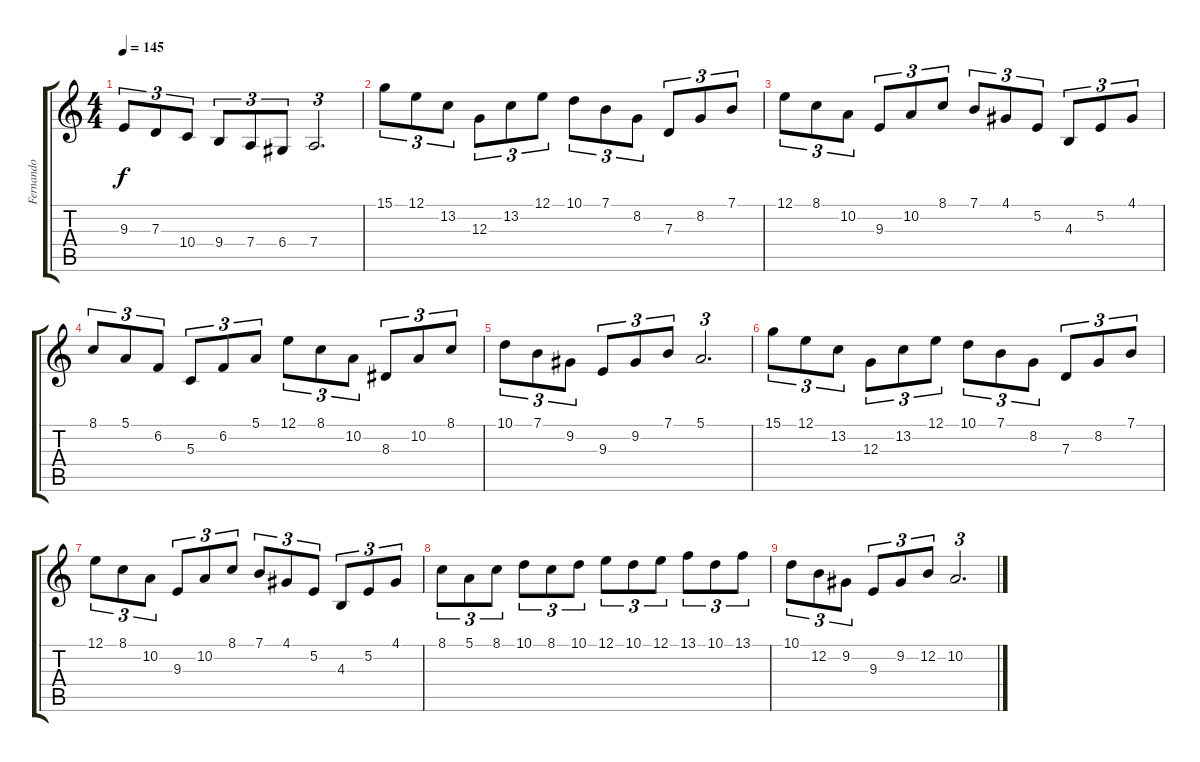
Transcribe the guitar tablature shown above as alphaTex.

\track ("Fernando" "Fernando") {instrument flute}
\staff {score tabs}
\tuning (E4 B3 G3 D3 A2 E2) {hide}
\ts (4 4)
\tempo 145
\clef g2
\ks c
9.3.8{tu (3 2) dy f} 7.3.8{tu (3 2)} 10.4.8{tu (3 2)} 9.4.8{tu (3 2)} 7.4.8{tu (3 2)} 6.4.8{tu (3 2)} 7.4.2{d tu (3 2)} |
15.1.8{tu (3 2)} 12.1.8{tu (3 2)} 13.2.8{tu (3 2)} 12.3.8{tu (3 2)} 13.2.8{tu (3 2)} 12.1.8{tu (3 2)} 10.1.8{tu (3 2)} 7.1.8{tu (3 2)} 8.2.8{tu (3 2)} 7.3.8{tu (3 2)} 8.2.8{tu (3 2)} 7.1.8{tu (3 2)} |
12.1.8{tu (3 2)} 8.1.8{tu (3 2)} 10.2.8{tu (3 2)} 9.3.8{tu (3 2)} 10.2.8{tu (3 2)} 8.1.8{tu (3 2)} 7.1.8{tu (3 2)} 4.1.8{tu (3 2)} 5.2.8{tu (3 2)} 4.3.8{tu (3 2)} 5.2.8{tu (3 2)} 4.1.8{tu (3 2)} |
8.1.8{tu (3 2)} 5.1.8{tu (3 2)} 6.2.8{tu (3 2)} 5.3.8{tu (3 2)} 6.2.8{tu (3 2)} 5.1.8{tu (3 2)} 12.1.8{tu (3 2)} 8.1.8{tu (3 2)} 10.2.8{tu (3 2)} 8.3.8{tu (3 2)} 10.2.8{tu (3 2)} 8.1.8{tu (3 2)} |
10.1.8{tu (3 2)} 7.1.8{tu (3 2)} 9.2.8{tu (3 2)} 9.3.8{tu (3 2)} 9.2.8{tu (3 2)} 7.1.8{tu (3 2)} 5.1.2{d tu (3 2)} |
15.1.8{tu (3 2)} 12.1.8{tu (3 2)} 13.2.8{tu (3 2)} 12.3.8{tu (3 2)} 13.2.8{tu (3 2)} 12.1.8{tu (3 2)} 10.1.8{tu (3 2)} 7.1.8{tu (3 2)} 8.2.8{tu (3 2)} 7.3.8{tu (3 2)} 8.2.8{tu (3 2)} 7.1.8{tu (3 2)} |
12.1.8{tu (3 2)} 8.1.8{tu (3 2)} 10.2.8{tu (3 2)} 9.3.8{tu (3 2)} 10.2.8{tu (3 2)} 8.1.8{tu (3 2)} 7.1.8{tu (3 2)} 4.1.8{tu (3 2)} 5.2.8{tu (3 2)} 4.3.8{tu (3 2)} 5.2.8{tu (3 2)} 4.1.8{tu (3 2)} |
8.1.8{tu (3 2)} 5.1.8{tu (3 2)} 8.1.8{tu (3 2)} 10.1.8{tu (3 2)} 8.1.8{tu (3 2)} 10.1.8{tu (3 2)} 12.1.8{tu (3 2)} 10.1.8{tu (3 2)} 12.1.8{tu (3 2)} 13.1.8{tu (3 2)} 10.1.8{tu (3 2)} 13.1.8{tu (3 2)} |
10.1.8{tu (3 2)} 12.2.8{tu (3 2)} 9.2.8{tu (3 2)} 9.3.8{tu (3 2)} 9.2.8{tu (3 2)} 12.2.8{tu (3 2)} 10.2.2{d tu (3 2)}
